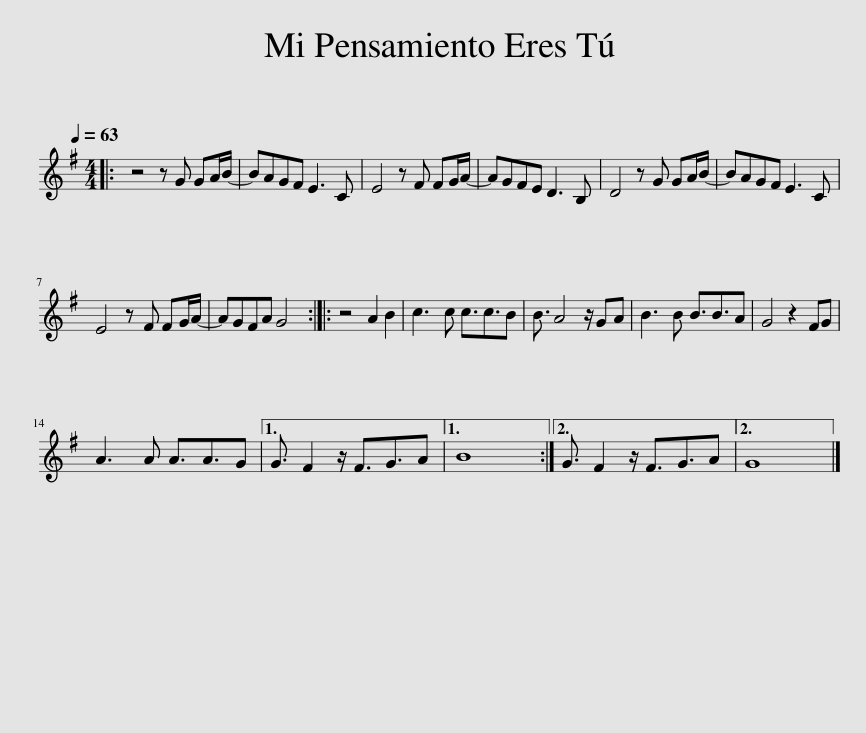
X:1
L:1/8
Q:1/4=63
M:4/4
I:linebreak $
K:G
V:1 treble
V:1
|: z4 z G GA/B/- | BAGF E3 C | E4 z F FG/A/- | AGFE D3 B, | D4 z G GA/B/- | %5
 BAGF E3 C |$ E4 z F FG/A/- | AGFA G4 :: z4 A2 B2 | c3 c c3/2c3/2B | %10
 B3/2 A4 z/ GA | B3 B B3/2B3/2A | G4 z2 FG |$ A3 A A3/2A3/2G |1 G3/2 F2 z/ F3/2G3/2A ||1 %15
 B8 :|2 G3/2 F2 z/ F3/2G3/2A ||2 G8 |] %18
